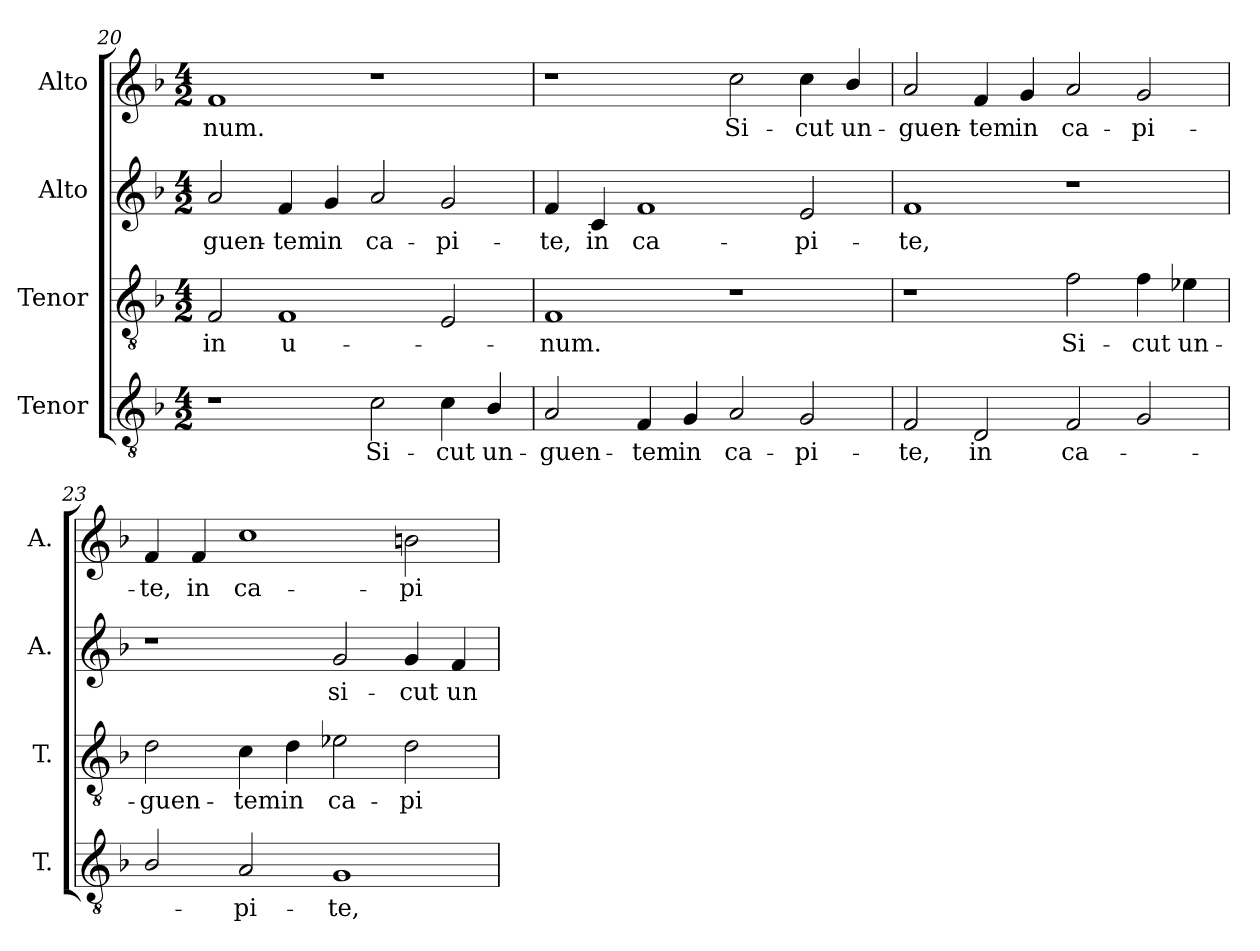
**kern	**text	**kern	**text	**kern	**text	**kern	**text
*part4	*part4	*part3	*part3	*part2	*part2	*part1	*part1
*staff4	*staff4	*staff3	*staff3	*staff2	*staff2	*staff1	*staff1
*I"Tenor	*	*I"Tenor	*	*I"Alto	*	*I"Alto	*
*I'T.	*	*I'T.	*	*I'A.	*	*I'A.	*
*clefGv2	*	*clefGv2	*	*clefG2	*	*clefG2	*
*ITrd7c12	*	*ITrd7c12	*	*	*	*	*
*k[b-]	*	*k[b-]	*	*k[b-]	*	*k[b-]	*
*F:	*	*F:	*	*F:	*	*F:	*
*M4/2	*	*M4/2	*	*M4/2	*	*M4/2	*
=20	=20	=20	=20	=20	=20	=20	=20
!	!	!	!LO:LY:b:color=#000000	!	!	!	!
!	!	!	!	!	!LO:LY:b:color=#000000	!	!
!	!	!	!	!	!	!	!LO:LY:b:color=#000000
1r	.	2FFi/	in	2ai/	-guen-	1fi	-num.
!	!	!	!LO:LY:b:color=#000000	!	!	!	!
!	!	!	!	!	!LO:LY:b:color=#000000	!	!
.	.	1FFi	u-	4fi/	-tem	.	.
!	!	!	!	!	!LO:LY:b:color=#000000	!	!
.	.	.	.	4gi/	in	.	.
!	!LO:LY:b:color=#000000	!	!	!	!	!	!
!	!	!	!	!	!LO:LY:b:color=#000000	!	!
2Ci\	Si-	.	.	2ai/	ca-	1r	.
!	!LO:LY:b:color=#000000	!	!	!	!	!	!
!	!	!	!	!	!LO:LY:b:color=#000000	!	!
4Ci\	-cut	2EEi/	.	2gi/	-pi-	.	.
!	!LO:LY:b:color=#000000	!	!	!	!	!	!
4BB-i/	un-	.	.	.	.	.	.
=21	=21	=21	=21	=21	=21	=21	=21
!	!LO:LY:b:color=#000000	!	!	!	!	!	!
!	!	!	!LO:LY:b:color=#000000	!	!	!	!
!	!	!	!	!	!LO:LY:b:color=#000000	!	!
2AAi/	-guen-	1FFi	-num.	4fi/	-te,	1r	.
!	!	!	!	!	!LO:LY:b:color=#000000	!	!
.	.	.	.	4ci/	in	.	.
!	!LO:LY:b:color=#000000	!	!	!	!	!	!
!	!	!	!	!	!LO:LY:b:color=#000000	!	!
4FFi/	-tem	.	.	1fi	ca-	.	.
!	!LO:LY:b:color=#000000	!	!	!	!	!	!
4GGi/	in	.	.	.	.	.	.
!	!LO:LY:b:color=#000000	!	!	!	!	!	!
!	!	!	!	!	!	!	!LO:LY:b:color=#000000
2AAi/	ca-	1r	.	.	.	2cci\	Si-
!	!LO:LY:b:color=#000000	!	!	!	!	!	!
!	!	!	!	!	!LO:LY:b:color=#000000	!	!
!	!	!	!	!	!	!	!LO:LY:b:color=#000000
2GGi/	-pi-	.	.	2ei/	-pi-	4cci\	-cut
!	!	!	!	!	!	!	!LO:LY:b:color=#000000
.	.	.	.	.	.	4b-i/	un-
!!LO:LB:g=z
=22	=22	=22	=22	=22	=22	=22	=22
!	!LO:LY:b:color=#000000	!	!	!	!	!	!
!	!	!	!	!	!LO:LY:b:color=#000000	!	!
!	!	!	!	!	!	!	!LO:LY:b:color=#000000
2FFi/	-te,	1r	.	1fi	-te,	2ai/	-guen-
!	!LO:LY:b:color=#000000	!	!	!	!	!	!
!	!	!	!	!	!	!	!LO:LY:b:color=#000000
2DDi/	in	.	.	.	.	4fi/	-tem
!	!	!	!	!	!	!	!LO:LY:b:color=#000000
.	.	.	.	.	.	4gi/	in
!	!LO:LY:b:color=#000000	!	!	!	!	!	!
!	!	!	!LO:LY:b:color=#000000	!	!	!	!
!	!	!	!	!	!	!	!LO:LY:b:color=#000000
2FFi/	ca-	2Fi\	Si-	1r	.	2ai/	ca-
!	!	!	!LO:LY:b:color=#000000	!	!	!	!
!	!	!	!	!	!	!	!LO:LY:b:color=#000000
2GGi/	.	4Fi\	-cut	.	.	2gi/	-pi-
!	!	!	!LO:LY:b:color=#000000	!	!	!	!
.	.	4E-Xi\	un-	.	.	.	.
=23	=23	=23	=23	=23	=23	=23	=23
!	!	!	!LO:LY:b:color=#000000	!	!	!	!
!	!	!	!	!	!	!	!LO:LY:b:color=#000000
2BB-i/	.	2Di\	-guen-	1r	.	4fi/	-te,
!	!	!	!	!	!	!	!LO:LY:b:color=#000000
.	.	.	.	.	.	4fi/	in
!	!LO:LY:b:color=#000000	!	!	!	!	!	!
!	!	!	!LO:LY:b:color=#000000	!	!	!	!
!	!	!	!	!	!	!	!LO:LY:b:color=#000000
2AAi/	-pi-	4Ci\	-tem	.	.	1cci	ca-
!	!	!	!LO:LY:b:color=#000000	!	!	!	!
.	.	4Di\	in	.	.	.	.
!	!LO:LY:b:color=#000000	!	!	!	!	!	!
!	!	!	!LO:LY:b:color=#000000	!	!	!	!
!	!	!	!	!	!LO:LY:b:color=#000000	!	!
1GGi	-te,	2E-Xi\	ca-	2gi/	si-	.	.
!	!	!	!LO:LY:b:color=#000000	!	!	!	!
!	!	!	!	!	!LO:LY:b:color=#000000	!	!
!	!	!	!	!	!	!	!LO:LY:b:color=#000000
.	.	2Di\	-pi-	4gi/	-cut	2bni\	-pi-
!	!	!	!	!	!LO:LY:b:color=#000000	!	!
.	.	.	.	4fi/	un-	.	.
=	=	=	=	=	=	=	=
*-	*-	*-	*-	*-	*-	*-	*-
